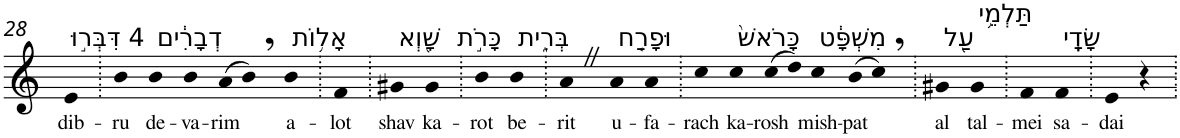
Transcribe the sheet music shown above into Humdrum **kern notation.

**kern	**text
*part1	*part1
*staff1	*staff1
*I"Piano	*
*I'Pno	*
!!LO:PB:g=z
*clefG2	*
*k[]	*
=28	=28
!LO:TX:a:t=4 דִּבְּר֣וּ	!
!	!LO:LY:b
4e	dib-
=29.	=29.
!	!LO:LY:b
4b	-ru
!LO:TX:a:t=דְבָרִ֔ים	!
!	!LO:LY:b
4b	de-
!	!LO:LY:b
4b	-va-
!	!LO:LY:b
(>8a	-rim
8b,)	.
!LO:TX:a:t=אָל֥וֹת	!
!	!LO:LY:b
4b	a-
=30.	=30.
!	!LO:LY:b
4f	-lot
=31.	=31.
!LO:TX:a:t=שָׁ֖וְא	!
!	!LO:LY:b
4g#X	shav
!LO:TX:a:t=כָּרֹ֣ת	!
!	!LO:LY:b
4g#	ka-
=32.	=32.
!	!LO:LY:b
4b	-rot
!LO:TX:a:t=בְּרִ֑ית	!
!	!LO:LY:b
4b	be-
=33.	=33.
!	!LO:LY:b
4aZ	-rit
!LO:TX:a:t=וּפָרַ֤ח	!
!	!LO:LY:b
4a	u-
!	!LO:LY:b
4a	-fa-
=34.	=34.
!	!LO:LY:b
4cc	-rach
!LO:TX:a:t=כָּרֹאשׁ֙	!
!	!LO:LY:b
4cc	ka-
!	!LO:LY:b
(>8cc	-rosh
8dd)	.
!LO:TX:a:t=מִשְׁפָּ֔ט	!
!	!LO:LY:b
4cc	mish-
!	!LO:LY:b
(>8b	-pat
8cc,)	.
=35.	=35.
!LO:TX:a:t=עַ֖ל	!
!	!LO:LY:b
4g#X	al
!LO:TX:a:t=תַּלְמֵ֥י	!
!	!LO:LY:b
4g#	tal-
=36.	=36.
!	!LO:LY:b
4f	-mei
!LO:TX:a:t=שָׂדָֽי	!
!	!LO:LY:b
4f	sa-
=37.	=37.
!	!LO:LY:b
4e	-dai
4r	.
=.	=.
*-	*-
